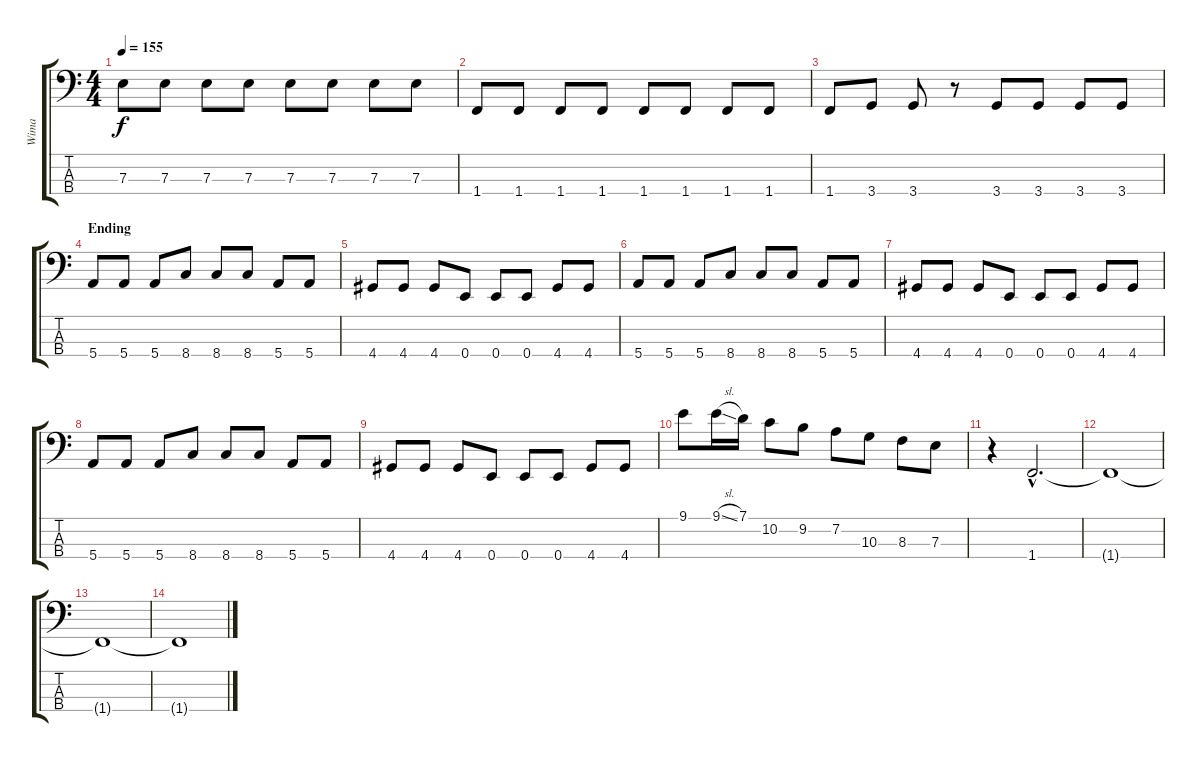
\track ("Wima" "Wima") {instrument electricbassfinger}
\staff {score tabs}
\tuning (G2 D2 A1 E1) {hide}
\ts (4 4)
\tempo 155
\clef f4
\ks c
7.3.8{dy f} 7.3.8 7.3.8 7.3.8 7.3.8 7.3.8 7.3.8 7.3.8 |
1.4.8 1.4.8 1.4.8 1.4.8 1.4.8 1.4.8 1.4.8 1.4.8 |
1.4.8 3.4.8 3.4.8 r.8 3.4.8 3.4.8 3.4.8 3.4.8 |
\section ("" "Ending")
5.4.8 5.4.8 5.4.8 8.4.8 8.4.8 8.4.8 5.4.8 5.4.8 |
4.4.8 4.4.8 4.4.8 0.4.8 0.4.8 0.4.8 4.4.8 4.4.8 |
5.4.8 5.4.8 5.4.8 8.4.8 8.4.8 8.4.8 5.4.8 5.4.8 |
4.4.8 4.4.8 4.4.8 0.4.8 0.4.8 0.4.8 4.4.8 4.4.8 |
5.4.8 5.4.8 5.4.8 8.4.8 8.4.8 8.4.8 5.4.8 5.4.8 |
4.4.8 4.4.8 4.4.8 0.4.8 0.4.8 0.4.8 4.4.8 4.4.8 |
9.1.8 9.1{sl}.16 7.1.16 10.2.8 9.2.8 7.2.8 10.3.8 8.3.8 7.3.8 |
r.4 1.4{hac}.2{d} |
1.4{t}.1 |
1.4{t}.1 |
1.4{t}.1
